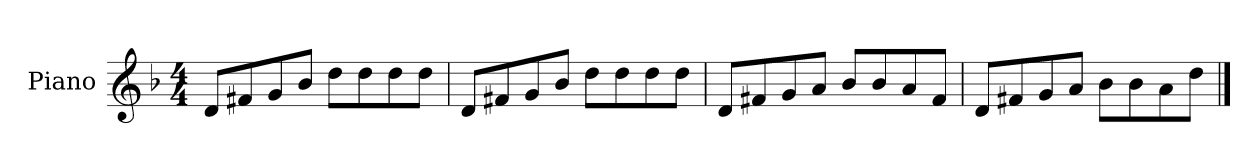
**kern
*part1
*staff1
*I"Piano
*I'P-no
*clefG2
*k[b-]
*M4/4
*MM90
=1
8d/L
8f#X/
8g/
8b-/J
8dd\L
8dd\
8dd\
8dd\J
=2
8d/L
8f#X/
8g/
8b-/J
8dd\L
8dd\
8dd\
8dd\J
=3
8d/L
8f#X/
8g/
8a/J
8b-/L
8b-/
8a/
8f#/J
=4
8d/L
8f#X/
8g/
8a/J
8b-\L
8b-\
8a\
8dd\J
==
*-
